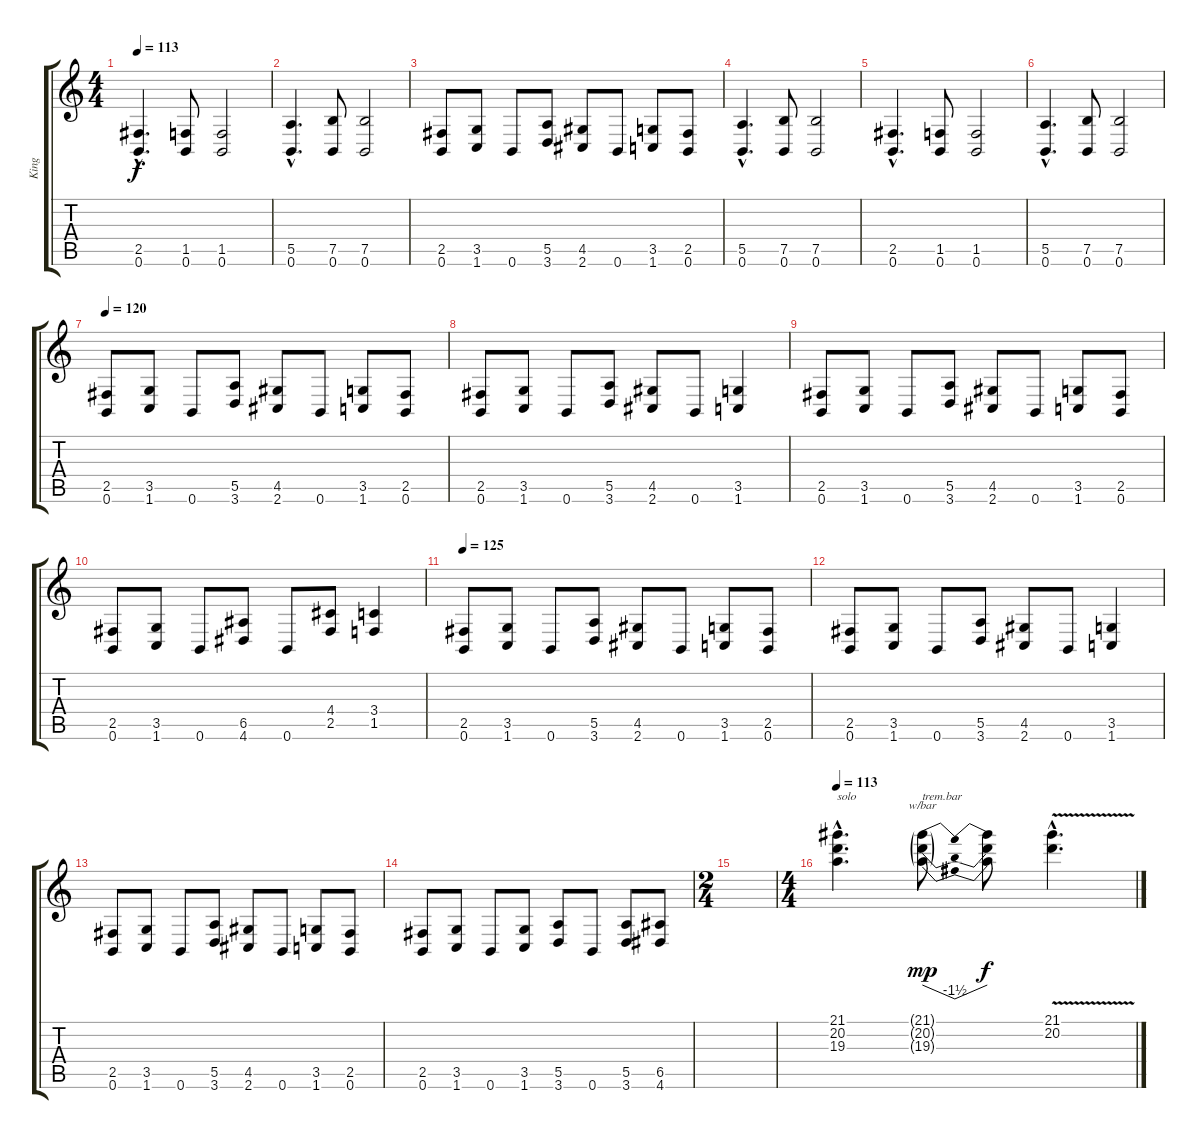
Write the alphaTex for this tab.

\track ("King" "King") {instrument distortionguitar}
\staff {score tabs}
\tuning (B3 Gb3 D3 A2 E2 B1) {hide}
\ts (4 4)
\tempo 113
\clef g2
\ks c
(2.5{hac} 0.6{hac}).4{d dy f} (1.5 0.6).8 (1.5 0.6).2 |
(5.5{hac} 0.6{hac}).4{d} (7.5 0.6).8 (7.5 0.6).2 |
(2.5 0.6).8 (3.5 1.6).8 0.6.8 (5.5 3.6).8 (4.5 2.6).8 0.6.8 (3.5 1.6).8 (2.5 0.6).8 |
(5.5{hac} 0.6{hac}).4{d} (7.5 0.6).8 (7.5 0.6).2 |
(2.5{hac} 0.6{hac}).4{d} (1.5 0.6).8 (1.5 0.6).2 |
(5.5{hac} 0.6{hac}).4{d} (7.5 0.6).8 (7.5 0.6).2 |
\tempo 120
(2.5 0.6).8 (3.5 1.6).8 0.6.8 (5.5 3.6).8 (4.5 2.6).8 0.6.8 (3.5 1.6).8 (2.5 0.6).8 |
(2.5 0.6).8 (3.5 1.6).8 0.6.8 (5.5 3.6).8 (4.5 2.6).8 0.6.8 (3.5 1.6).4 |
(2.5 0.6).8 (3.5 1.6).8 0.6.8 (5.5 3.6).8 (4.5 2.6).8 0.6.8 (3.5 1.6).8 (2.5 0.6).8 |
(2.5 0.6).8 (3.5 1.6).8 0.6.8 (6.5 4.6).8 0.6.8 (4.4 2.5).8 (3.4 1.5).4 |
\tempo 125
(2.5 0.6).8 (3.5 1.6).8 0.6.8 (5.5 3.6).8 (4.5 2.6).8 0.6.8 (3.5 1.6).8 (2.5 0.6).8 |
(2.5 0.6).8 (3.5 1.6).8 0.6.8 (5.5 3.6).8 (4.5 2.6).8 0.6.8 (3.5 1.6).4 |
(2.5 0.6).8 (3.5 1.6).8 0.6.8 (5.5 3.6).8 (4.5 2.6).8 0.6.8 (3.5 1.6).8 (2.5 0.6).8 |
(2.5 0.6).8 (3.5 1.6).8 0.6.8 (3.5 1.6).8 (5.5 3.6).8 0.6.8 (5.5 3.6).8 (6.5 4.6).8 |
\ts (2 4)
|
\ts (4 4)
\tempo 113
(21.1{hac} 20.2{hac} 19.3{hac}).4{d txt "solo"} (21.1{g} 20.2{g} 19.3{g}).8{tbe (dip default 0 0 30 -6 60 0) txt "trem.bar" dy mp} (21.1{t} 20.2{t} 19.3{t}).8{dy f} (21.1{v hac} 20.2{v hac}).4{d}
